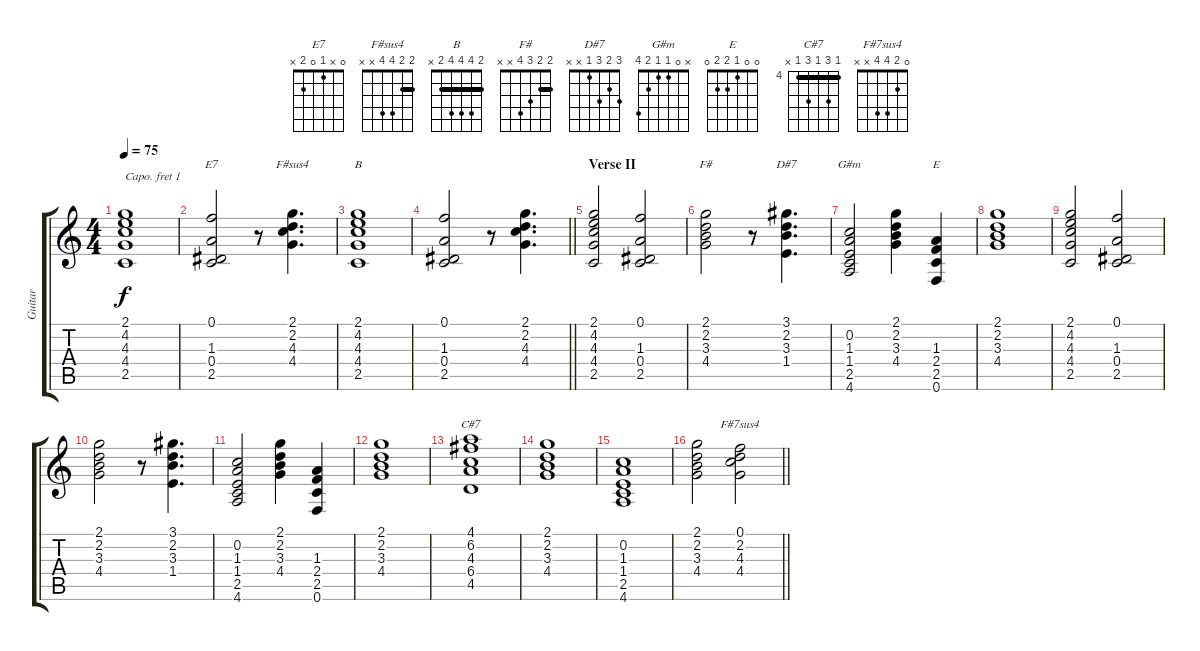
\track ("Guitar" "Guitar") {instrument electricguitarmuted}
\staff {score tabs}
\capo 1
\tuning (E4 B3 G3 D3 A2 E2) {hide}
\chord ("E7" 0 x 1 0 2 x)
\chord ("F#sus4" 2 2 4 4 x x) {barre 2}
\chord ("B" 2 4 4 4 2 x) {barre 2}
\chord ("F#" 2 2 3 4 x x) {barre 2}
\chord ("D#7" 3 2 3 1 x x)
\chord ("G#m" x 0 1 1 2 4)
\chord ("E" 0 0 1 2 2 0)
\chord ("C#7" 4 6 4 6 4 x) {firstfret 4 barre 4}
\chord ("F#7sus4" 0 2 4 4 x x)
\ts (4 4)
\tempo 75
\clef g2
\ks c
(2.1{t} 4.2{t} 4.3{t} 4.4{t} 2.5{t}).1{dy f} |
(0.1 1.3 0.4 2.5).2{ch "E7"} r.8 (2.1 2.2 4.3 4.4).4{d ch "F#sus4"} |
(2.1 4.2 4.3 4.4 2.5).1{ch "B"} |
\barLineRight lightlight
(0.1 1.3 0.4 2.5).2 r.8 (2.1 2.2 4.3 4.4).4{d} |
\section ("" "Verse II")
(2.1 4.2 4.3 4.4 2.5).2 (0.1 1.3 0.4 2.5).2 |
(2.1 2.2 3.3 4.4).2{ch "F#"} r.8 (3.1 2.2 3.3 1.4).4{d ch "D#7"} |
(0.2 1.3 1.4 2.5 4.6).2{ch "G#m"} (2.1 2.2 3.3 4.4).4 (1.3 2.4 2.5 0.6).4{ch "E"} |
(2.1 2.2 3.3 4.4).1 |
(2.1 4.2 4.3 4.4 2.5).2 (0.1 1.3 0.4 2.5).2 |
(2.1 2.2 3.3 4.4).2 r.8 (3.1 2.2 3.3 1.4).4{d} |
(0.2 1.3 1.4 2.5 4.6).2 (2.1 2.2 3.3 4.4).4 (1.3 2.4 2.5 0.6).4 |
(2.1 2.2 3.3 4.4).1 |
(4.1 6.2 4.3 6.4 4.5).1{ch "C#7"} |
(2.1 2.2 3.3 4.4).1 |
(0.2 1.3 1.4 2.5 4.6).1 |
\barLineRight lightlight
(2.1 2.2 3.3 4.4).2 (0.1 2.2 4.3 4.4).2{ch "F#7sus4"}
